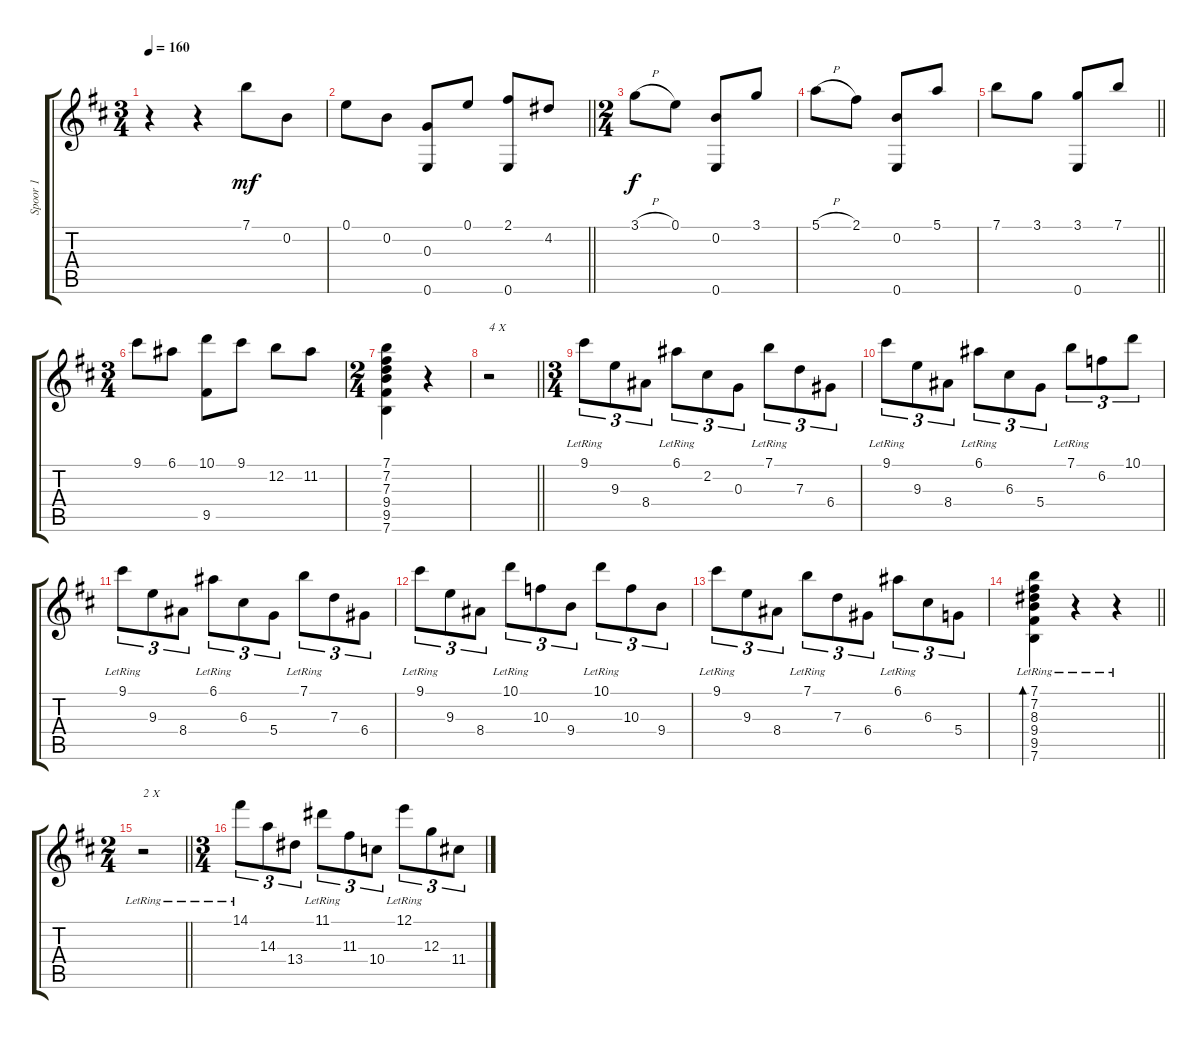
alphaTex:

\track ("Spoor 1" "Spoor 1") {instrument acousticguitarnylon}
\staff {score tabs}
\tuning (E4 B3 G3 D3 A2 E2) {hide}
\ts (3 4)
\tempo 160
\clef g2
\ks d
r.4{dy ff} r.4 7.1.8{dy mf} 0.2.8 |
\barLineRight lightlight
0.1.8 0.2.8 (0.3 0.6).8 0.1.8 (2.1 0.6).8 4.2.8 |
\ts (2 4)
3.1{h}.8{dy f} 0.1.8 (0.2 0.6).8 3.1.8 |
5.1{h}.8 2.1.8 (0.2 0.6).8 5.1.8 |
\barLineRight lightlight
7.1.8 3.1.8 (3.1 0.6).8 7.1.8 |
\ts (3 4)
9.1.8 6.1.8 (10.1 9.5).8 9.1.8 12.2.8 11.2.8 |
\ts (2 4)
(7.1 7.2 7.3 9.4 9.5 7.6).4 r.4 |
\barLineRight lightlight
r.2{txt "4 X"} |
\ts (3 4)
9.1{lr}.8{tu (3 2)} 9.3.8{tu (3 2)} 8.4.8{tu (3 2)} 6.1{lr}.8{tu (3 2)} 2.2.8{tu (3 2)} 0.3.8{tu (3 2)} 7.1{lr}.8{tu (3 2)} 7.3.8{tu (3 2)} 6.4.8{tu (3 2)} |
9.1{lr}.8{tu (3 2)} 9.3.8{tu (3 2)} 8.4.8{tu (3 2)} 6.1{lr}.8{tu (3 2)} 6.3.8{tu (3 2)} 5.4.8{tu (3 2)} 7.1{lr}.8{tu (3 2)} 6.2.8{tu (3 2)} 10.1.8{tu (3 2)} |
9.1{lr}.8{tu (3 2)} 9.3.8{tu (3 2)} 8.4.8{tu (3 2)} 6.1{lr}.8{tu (3 2)} 6.3.8{tu (3 2)} 5.4.8{tu (3 2)} 7.1{lr}.8{tu (3 2)} 7.3.8{tu (3 2)} 6.4.8{tu (3 2)} |
9.1{lr}.8{tu (3 2)} 9.3.8{tu (3 2)} 8.4.8{tu (3 2)} 10.1{lr}.8{tu (3 2)} 10.3.8{tu (3 2)} 9.4.8{tu (3 2)} 10.1{lr}.8{tu (3 2)} 10.3.8{tu (3 2)} 9.4.8{tu (3 2)} |
9.1{lr}.8{tu (3 2)} 9.3.8{tu (3 2)} 8.4.8{tu (3 2)} 7.1{lr}.8{tu (3 2)} 7.3.8{tu (3 2)} 6.4.8{tu (3 2)} 6.1{lr}.8{tu (3 2)} 6.3.8{tu (3 2)} 5.4.8{tu (3 2)} |
\barLineRight lightlight
(7.1{lr} 7.2{lr} 8.3{lr} 9.4{lr} 9.5{lr} 7.6{lr}).4{bd 240} r.4 r.4 |
\ts (2 4)
\barLineRight lightlight
r.2{txt "2 X"} |
\ts (3 4)
14.1{lr}.8{tu (3 2)} 14.3.8{tu (3 2)} 13.4.8{tu (3 2)} 11.1{lr}.8{tu (3 2)} 11.3.8{tu (3 2)} 10.4.8{tu (3 2)} 12.1{lr}.8{tu (3 2)} 12.3.8{tu (3 2)} 11.4.8{tu (3 2)}
